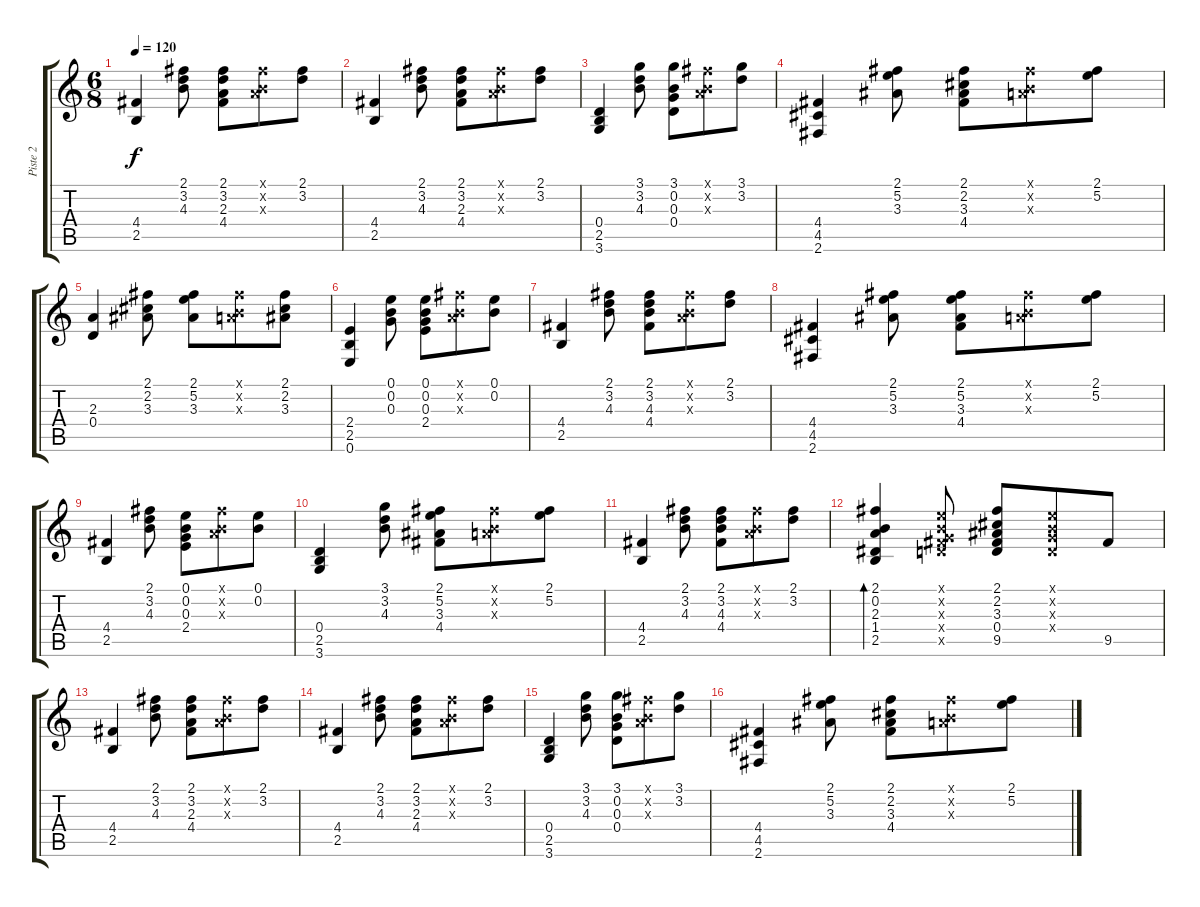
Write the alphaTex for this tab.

\track ("Piste 2" "Piste 2") {instrument electricguitarmuted}
\staff {score tabs}
\tuning (E4 B3 G3 D3 A2 E2) {hide}
\ts (6 8)
\tempo 120
\clef g2
\ks c
(4.4 2.5).4{dy f} (2.1 3.2 4.3).8 (2.1 3.2 2.3 4.4).8 (2.1{x} 0.2{x} 2.3{x}).8 (2.1 3.2).8 |
(4.4 2.5).4 (2.1 3.2 4.3).8 (2.1 3.2 2.3 4.4).8 (2.1{x} 0.2{x} 2.3{x}).8 (2.1 3.2).8 |
(0.4 2.5 3.6).4 (3.1 3.2 4.3).8 (3.1 0.2 0.3 0.4).8 (2.1{x} 0.2{x} 2.3{x}).8 (3.1 3.2).8 |
(4.4 4.5 2.6).4 (2.1 5.2 3.3).8 (2.1 2.2 3.3 4.4).8 (2.1{x} 0.2{x} 2.3{x}).8 (2.1 5.2).8 |
(2.3 0.4).4 (2.1 2.2 3.3).8 (2.1 5.2 3.3).8 (2.1{x} 0.2{x} 2.3{x}).8 (2.1 2.2 3.3).8 |
(2.4 2.5 0.6).4 (0.1 0.2 0.3).8 (0.1 0.2 0.3 2.4).8 (2.1{x} 0.2{x} 2.3{x}).8 (0.1 0.2).8 |
(4.4 2.5).4 (2.1 3.2 4.3).8 (2.1 3.2 4.3 4.4).8 (2.1{x} 0.2{x} 2.3{x}).8 (2.1 3.2).8 |
(4.4 4.5 2.6).4 (2.1 5.2 3.3).8 (2.1 5.2 3.3 4.4).8 (2.1{x} 0.2{x} 2.3{x}).8 (2.1 5.2).8 |
(4.4 2.5).4 (2.1 3.2 4.3).8 (0.1 0.2 0.3 2.4).8 (2.1{x} 0.2{x} 2.3{x}).8 (0.1 0.2).8 |
(0.4 2.5 3.6).4 (3.1 3.2 4.3).8 (2.1 5.2 3.3 4.4).8 (2.1{x} 0.2{x} 2.3{x}).8 (2.1 5.2).8 |
(4.4 2.5).4 (2.1 3.2 4.3).8 (2.1 3.2 4.3 4.4).8 (2.1{x} 0.2{x} 2.3{x}).8 (2.1 3.2).8 |
(2.1 0.2 2.3 1.4 2.5).4{bd 480} (0.1{x} 0.2{x} 0.3{x} 0.4{x} 9.5{x}).8 (2.1 2.2 3.3 0.4 9.5).8 (0.1{x} 0.2{x} 0.3{x} 0.4{x}).8 9.5.8 |
(4.4 2.5).4 (2.1 3.2 4.3).8 (2.1 3.2 2.3 4.4).8 (2.1{x} 0.2{x} 2.3{x}).8 (2.1 3.2).8 |
(4.4 2.5).4 (2.1 3.2 4.3).8 (2.1 3.2 2.3 4.4).8 (2.1{x} 0.2{x} 2.3{x}).8 (2.1 3.2).8 |
(0.4 2.5 3.6).4 (3.1 3.2 4.3).8 (3.1 0.2 0.3 0.4).8 (2.1{x} 0.2{x} 2.3{x}).8 (3.1 3.2).8 |
(4.4 4.5 2.6).4 (2.1 5.2 3.3).8 (2.1 2.2 3.3 4.4).8 (2.1{x} 0.2{x} 2.3{x}).8 (2.1 5.2).8
